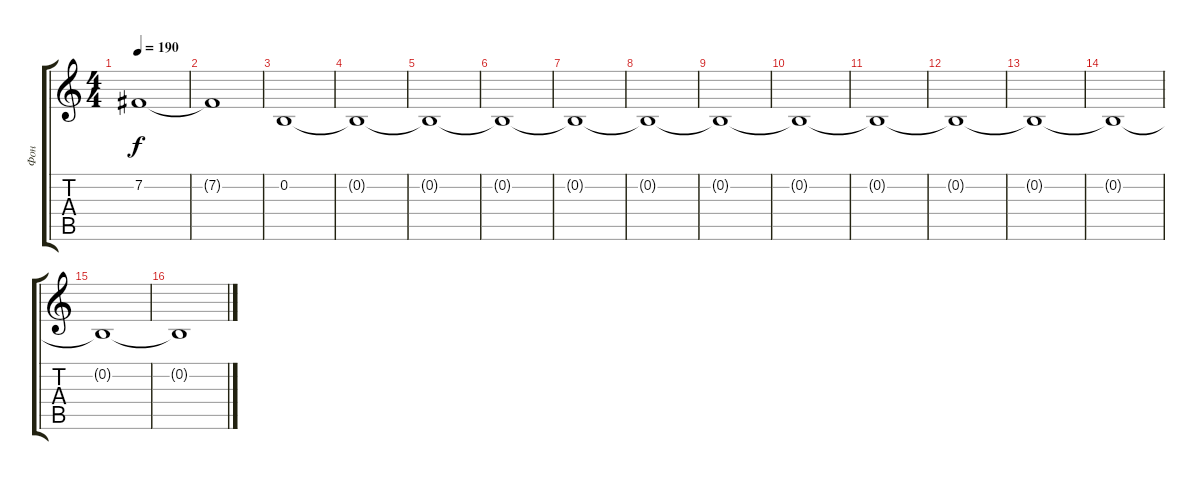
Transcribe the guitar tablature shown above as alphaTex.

\track ("Фон" "Фон") {instrument synthstrings1}
\staff {score tabs}
\tuning (E4 B3 G3 D3 A2 E2) {hide}
\ts (4 4)
\tempo 190
\clef g2
\ks c
7.2.1{dy f} |
7.2{t}.1 |
0.2.1 |
0.2{t}.1 |
0.2{t}.1 |
0.2{t}.1 |
0.2{t}.1 |
0.2{t}.1 |
0.2{t}.1 |
0.2{t}.1 |
0.2{t}.1 |
0.2{t}.1 |
0.2{t}.1 |
0.2{t}.1 |
0.2{t}.1 |
0.2{t}.1
